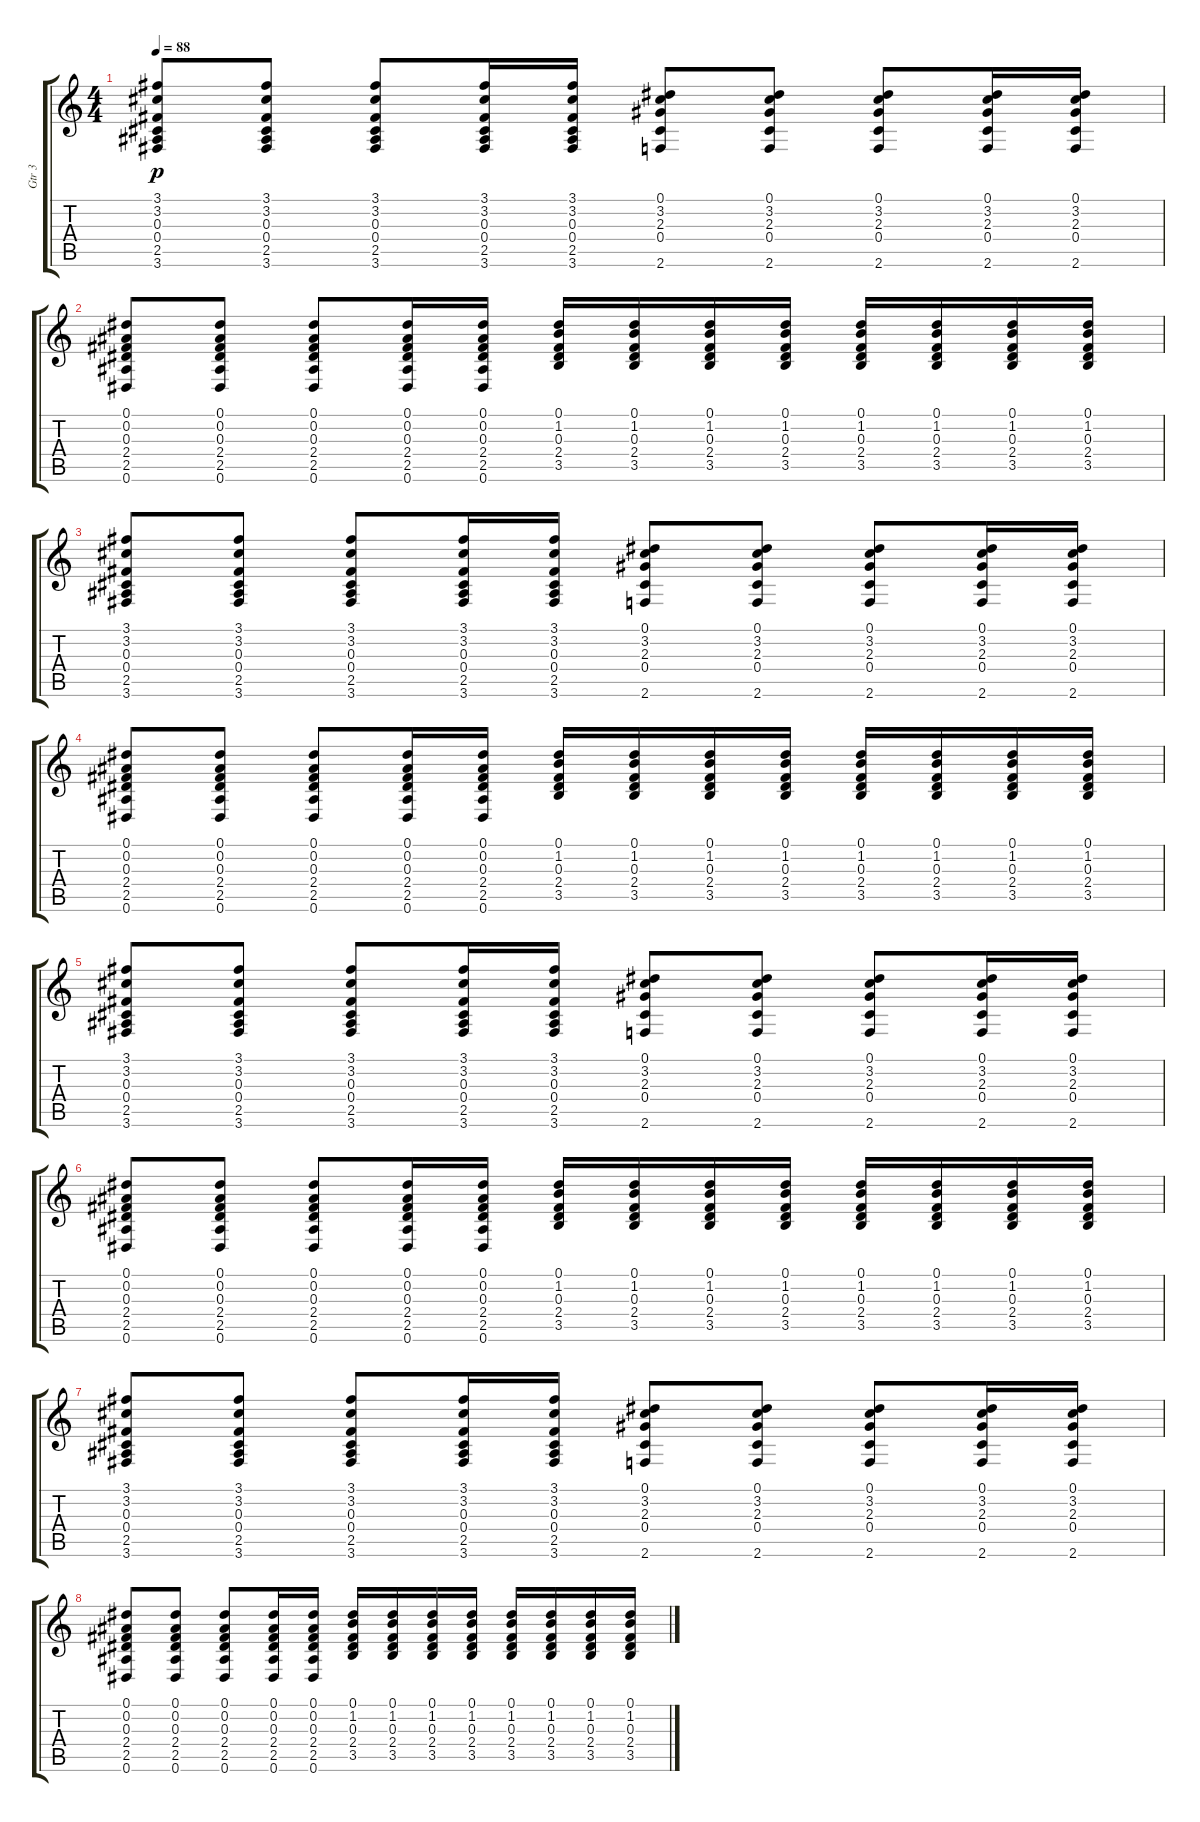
\track ("Gtr 3" "Gtr 3") {instrument overdrivenguitar}
\staff {score tabs}
\tuning (Eb4 Bb3 Gb3 Db3 Ab2 Eb2) {hide}
\ts (4 4)
\tempo 88
\clef g2
\ks c
(3.1 3.2 0.3 0.4 2.5 3.6).8{dy p} (3.1 3.2 0.3 0.4 2.5 3.6).8 (3.1 3.2 0.3 0.4 2.5 3.6).8 (3.1 3.2 0.3 0.4 2.5 3.6).16 (3.1 3.2 0.3 0.4 2.5 3.6).16 (0.1 3.2 2.3 0.4 2.6).8 (0.1 3.2 2.3 0.4 2.6).8 (0.1 3.2 2.3 0.4 2.6).8 (0.1 3.2 2.3 0.4 2.6).16 (0.1 3.2 2.3 0.4 2.6).16 |
(0.1 0.2 0.3 2.4 2.5 0.6).8 (0.1 0.2 0.3 2.4 2.5 0.6).8 (0.1 0.2 0.3 2.4 2.5 0.6).8 (0.1 0.2 0.3 2.4 2.5 0.6).16 (0.1 0.2 0.3 2.4 2.5 0.6).16 (0.1 1.2 0.3 2.4 3.5).16 (0.1 1.2 0.3 2.4 3.5).16 (0.1 1.2 0.3 2.4 3.5).16 (0.1 1.2 0.3 2.4 3.5).16 (0.1 1.2 0.3 2.4 3.5).16 (0.1 1.2 0.3 2.4 3.5).16 (0.1 1.2 0.3 2.4 3.5).16 (0.1 1.2 0.3 2.4 3.5).16 |
(3.1 3.2 0.3 0.4 2.5 3.6).8 (3.1 3.2 0.3 0.4 2.5 3.6).8 (3.1 3.2 0.3 0.4 2.5 3.6).8 (3.1 3.2 0.3 0.4 2.5 3.6).16 (3.1 3.2 0.3 0.4 2.5 3.6).16 (0.1 3.2 2.3 0.4 2.6).8 (0.1 3.2 2.3 0.4 2.6).8 (0.1 3.2 2.3 0.4 2.6).8 (0.1 3.2 2.3 0.4 2.6).16 (0.1 3.2 2.3 0.4 2.6).16 |
(0.1 0.2 0.3 2.4 2.5 0.6).8 (0.1 0.2 0.3 2.4 2.5 0.6).8 (0.1 0.2 0.3 2.4 2.5 0.6).8 (0.1 0.2 0.3 2.4 2.5 0.6).16 (0.1 0.2 0.3 2.4 2.5 0.6).16 (0.1 1.2 0.3 2.4 3.5).16 (0.1 1.2 0.3 2.4 3.5).16 (0.1 1.2 0.3 2.4 3.5).16 (0.1 1.2 0.3 2.4 3.5).16 (0.1 1.2 0.3 2.4 3.5).16 (0.1 1.2 0.3 2.4 3.5).16 (0.1 1.2 0.3 2.4 3.5).16 (0.1 1.2 0.3 2.4 3.5).16 |
(3.1 3.2 0.3 0.4 2.5 3.6).8 (3.1 3.2 0.3 0.4 2.5 3.6).8 (3.1 3.2 0.3 0.4 2.5 3.6).8 (3.1 3.2 0.3 0.4 2.5 3.6).16 (3.1 3.2 0.3 0.4 2.5 3.6).16 (0.1 3.2 2.3 0.4 2.6).8 (0.1 3.2 2.3 0.4 2.6).8 (0.1 3.2 2.3 0.4 2.6).8 (0.1 3.2 2.3 0.4 2.6).16 (0.1 3.2 2.3 0.4 2.6).16 |
(0.1 0.2 0.3 2.4 2.5 0.6).8 (0.1 0.2 0.3 2.4 2.5 0.6).8 (0.1 0.2 0.3 2.4 2.5 0.6).8 (0.1 0.2 0.3 2.4 2.5 0.6).16 (0.1 0.2 0.3 2.4 2.5 0.6).16 (0.1 1.2 0.3 2.4 3.5).16 (0.1 1.2 0.3 2.4 3.5).16 (0.1 1.2 0.3 2.4 3.5).16 (0.1 1.2 0.3 2.4 3.5).16 (0.1 1.2 0.3 2.4 3.5).16 (0.1 1.2 0.3 2.4 3.5).16 (0.1 1.2 0.3 2.4 3.5).16 (0.1 1.2 0.3 2.4 3.5).16 |
(3.1 3.2 0.3 0.4 2.5 3.6).8 (3.1 3.2 0.3 0.4 2.5 3.6).8 (3.1 3.2 0.3 0.4 2.5 3.6).8 (3.1 3.2 0.3 0.4 2.5 3.6).16 (3.1 3.2 0.3 0.4 2.5 3.6).16 (0.1 3.2 2.3 0.4 2.6).8 (0.1 3.2 2.3 0.4 2.6).8 (0.1 3.2 2.3 0.4 2.6).8 (0.1 3.2 2.3 0.4 2.6).16 (0.1 3.2 2.3 0.4 2.6).16 |
(0.1 0.2 0.3 2.4 2.5 0.6).8 (0.1 0.2 0.3 2.4 2.5 0.6).8 (0.1 0.2 0.3 2.4 2.5 0.6).8 (0.1 0.2 0.3 2.4 2.5 0.6).16 (0.1 0.2 0.3 2.4 2.5 0.6).16 (0.1 1.2 0.3 2.4 3.5).16 (0.1 1.2 0.3 2.4 3.5).16 (0.1 1.2 0.3 2.4 3.5).16 (0.1 1.2 0.3 2.4 3.5).16 (0.1 1.2 0.3 2.4 3.5).16 (0.1 1.2 0.3 2.4 3.5).16 (0.1 1.2 0.3 2.4 3.5).16 (0.1 1.2 0.3 2.4 3.5).16
